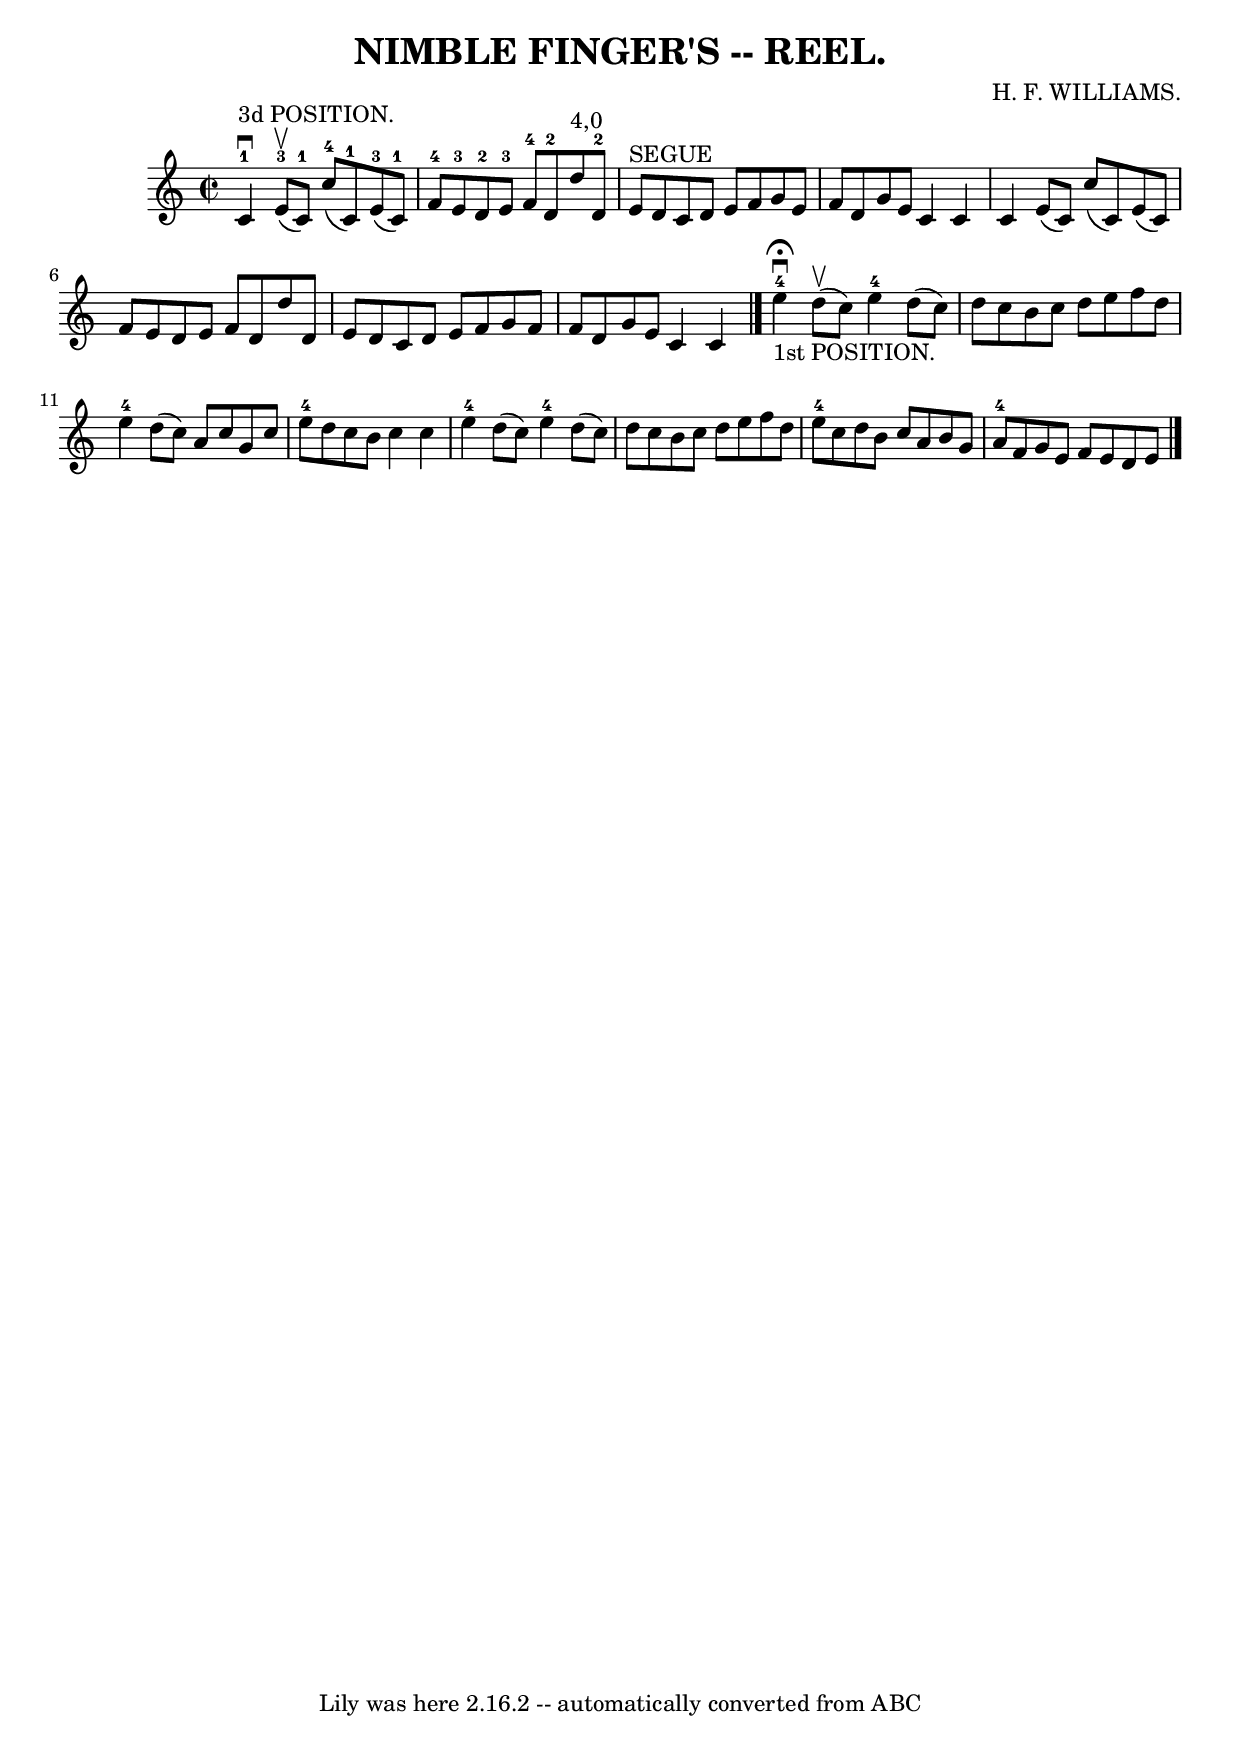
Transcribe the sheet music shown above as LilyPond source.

\version "2.7.40"
\include "Mammoth.ily"
\header {
	book = "Coles"
	composer = "H. F. WILLIAMS."
	crossRefNumber = "11"
	footnotes = ""
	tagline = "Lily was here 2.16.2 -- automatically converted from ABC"
	title = "NIMBLE FINGER'S -- REEL."
}
voicedefault =  {
\set Score.defaultBarType = "empty"

\override Staff.TimeSignature #'style = #'C
 \time 2/2 \key c \major c'4-1^"3d POSITION."^\downbow e'8 
-3(^\upbow c'8-1) c''8-4(c'8-1) e'8-3(c'8 
-1) |
 f'8-4 e'8-3 d'8-2 e'8-3 f'8-4   
d'8-2 d''8^"4,0" d'8-2 |
 e'8^"SEGUE" d'8 c'8 d'8   
 e'8 f'8 g'8 e'8  |
 f'8 d'8 g'8 e'8 c'4 c'4  
|
 c'4 e'8 (c'8) c''8 (c'8) e'8 (c'8) 
|
 f'8 e'8 d'8 e'8 f'8 d'8 d''8 d'8  |
   
e'8 d'8 c'8 d'8 e'8 f'8 g'8 f'8  |
 f'8 d'8    
g'8 e'8 c'4 c'4    \bar "|." e''4 
-4_"1st POSITION."^\fermata^\downbow d''8 (^\upbow c''8) e''4 
-4 d''8 (c''8) |
 d''8 c''8 b'8 c''8 d''8 e''8 
 f''8 d''8  |
 e''4-4 d''8 (c''8) a'8 c''8 g'8  
 c''8  |
 e''8-4 d''8 c''8 b'8 c''4 c''4  
|
 e''4-4 d''8 (c''8) e''4-4 d''8 (c''8) 
|
 d''8 c''8 b'8 c''8 d''8 e''8 f''8 d''8  
|
 e''8-4 c''8 d''8 b'8 c''8 a'8 b'8 g'8  
|
 a'8-4 f'8 g'8 e'8 f'8 e'8 d'8 e'8  \bar "|."  
 
}

\score{
    <<

	\context Staff="default"
	{
	    \voicedefault 
	}

    >>
	\layout {
	}
	\midi {}
}
